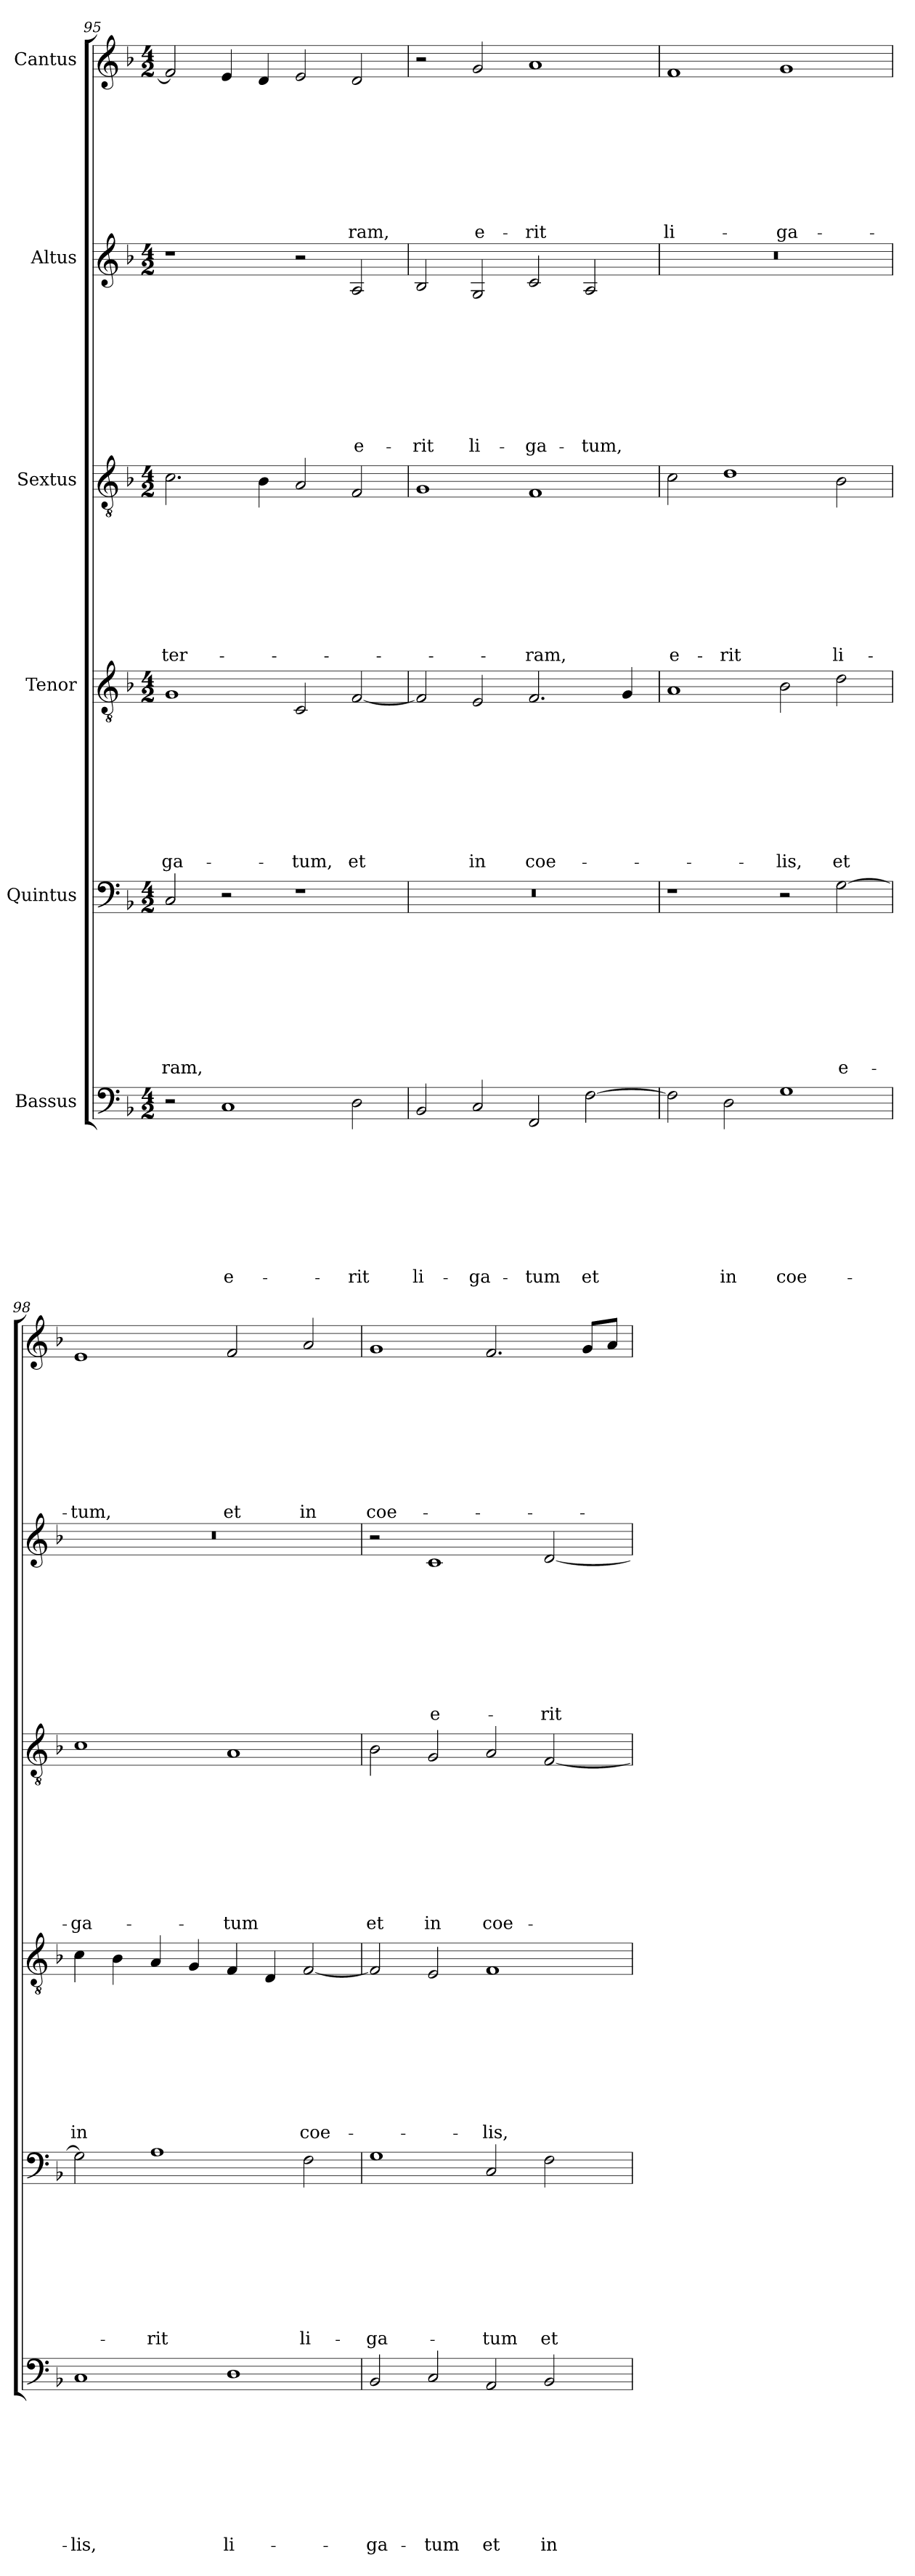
**kern	**text	**text	**text	**text	**text	**text	**text	**text	**text	**kern	**text	**text	**text	**text	**text	**text	**text	**text	**text	**kern	**text	**text	**text	**text	**text	**text	**text	**text	**text	**kern	**text	**text	**text	**text	**text	**text	**text	**text	**text	**kern	**text	**text	**text	**text	**text	**text	**text	**text	**text	**kern	**text	**text	**text	**text	**text	**text	**text	**text	**text
*part6	*part6	*part6	*part6	*part6	*part6	*part6	*part6	*part6	*part6	*part5	*part5	*part5	*part5	*part5	*part5	*part5	*part5	*part5	*part5	*part4	*part4	*part4	*part4	*part4	*part4	*part4	*part4	*part4	*part4	*part3	*part3	*part3	*part3	*part3	*part3	*part3	*part3	*part3	*part3	*part2	*part2	*part2	*part2	*part2	*part2	*part2	*part2	*part2	*part2	*part1	*part1	*part1	*part1	*part1	*part1	*part1	*part1	*part1	*part1
*staff6	*staff6	*staff6	*staff6	*staff6	*staff6	*staff6	*staff6	*staff6	*staff6	*staff5	*staff5	*staff5	*staff5	*staff5	*staff5	*staff5	*staff5	*staff5	*staff5	*staff4	*staff4	*staff4	*staff4	*staff4	*staff4	*staff4	*staff4	*staff4	*staff4	*staff3	*staff3	*staff3	*staff3	*staff3	*staff3	*staff3	*staff3	*staff3	*staff3	*staff2	*staff2	*staff2	*staff2	*staff2	*staff2	*staff2	*staff2	*staff2	*staff2	*staff1	*staff1	*staff1	*staff1	*staff1	*staff1	*staff1	*staff1	*staff1	*staff1
*I"Bassus	*	*	*	*	*	*	*	*	*	*I"Quintus	*	*	*	*	*	*	*	*	*	*I"Tenor	*	*	*	*	*	*	*	*	*	*I"Sextus	*	*	*	*	*	*	*	*	*	*I"Altus	*	*	*	*	*	*	*	*	*	*I"Cantus	*	*	*	*	*	*	*	*	*
!!LO:PB:g=z
*clefF4	*	*	*	*	*	*	*	*	*	*clefF4	*	*	*	*	*	*	*	*	*	*clefGv2	*	*	*	*	*	*	*	*	*	*clefGv2	*	*	*	*	*	*	*	*	*	*clefG2	*	*	*	*	*	*	*	*	*	*clefG2	*	*	*	*	*	*	*	*	*
*k[b-]	*	*	*	*	*	*	*	*	*	*k[b-]	*	*	*	*	*	*	*	*	*	*k[b-]	*	*	*	*	*	*	*	*	*	*k[b-]	*	*	*	*	*	*	*	*	*	*k[b-]	*	*	*	*	*	*	*	*	*	*k[b-]	*	*	*	*	*	*	*	*	*
*F:	*	*	*	*	*	*	*	*	*	*F:	*	*	*	*	*	*	*	*	*	*F:	*	*	*	*	*	*	*	*	*	*F:	*	*	*	*	*	*	*	*	*	*F:	*	*	*	*	*	*	*	*	*	*F:	*	*	*	*	*	*	*	*	*
*M4/2	*	*	*	*	*	*	*	*	*	*M4/2	*	*	*	*	*	*	*	*	*	*M4/2	*	*	*	*	*	*	*	*	*	*M4/2	*	*	*	*	*	*	*	*	*	*M4/2	*	*	*	*	*	*	*	*	*	*M4/2	*	*	*	*	*	*	*	*	*
=95	=95	=95	=95	=95	=95	=95	=95	=95	=95	=95	=95	=95	=95	=95	=95	=95	=95	=95	=95	=95	=95	=95	=95	=95	=95	=95	=95	=95	=95	=95	=95	=95	=95	=95	=95	=95	=95	=95	=95	=95	=95	=95	=95	=95	=95	=95	=95	=95	=95	=95	=95	=95	=95	=95	=95	=95	=95	=95	=95
!	!	!	!	!	!	!	!	!	!	!	!	!	!	!	!	!	!	!	!LO:LY:b	!	!	!	!	!	!	!	!	!	!LO:LY:b	!	!	!	!	!	!	!	!	!	!LO:LY:b	!	!	!	!	!	!	!	!	!	!	!	!	!	!	!	!	!	!	!	!
2r	.	.	.	.	.	.	.	.	.	2C/	.	.	.	.	.	.	.	.	-ram,	1G	.	.	.	.	.	.	.	.	-ga-	2.c\	.	.	.	.	.	.	.	.	ter-	1r	.	.	.	.	.	.	.	.	.	2f/]	.	.	.	.	.	.	.	.	.
!	!	!	!	!	!	!	!	!	!LO:LY:b	!	!	!	!	!	!	!	!	!	!	!	!	!	!	!	!	!	!	!	!	!	!	!	!	!	!	!	!	!	!	!	!	!	!	!	!	!	!	!	!	!	!	!	!	!	!	!	!	!	!
1C	.	.	.	.	.	.	.	.	e-	2r	.	.	.	.	.	.	.	.	.	.	.	.	.	.	.	.	.	.	.	.	.	.	.	.	.	.	.	.	.	.	.	.	.	.	.	.	.	.	.	4e/	.	.	.	.	.	.	.	.	.
.	.	.	.	.	.	.	.	.	.	.	.	.	.	.	.	.	.	.	.	.	.	.	.	.	.	.	.	.	.	4B-\	.	.	.	.	.	.	.	.	.	.	.	.	.	.	.	.	.	.	.	4d/	.	.	.	.	.	.	.	.	.
!	!	!	!	!	!	!	!	!	!	!	!	!	!	!	!	!	!	!	!	!	!	!	!	!	!	!	!	!	!LO:LY:b	!	!	!	!	!	!	!	!	!	!	!	!	!	!	!	!	!	!	!	!	!	!	!	!	!	!	!	!	!	!
.	.	.	.	.	.	.	.	.	.	1r	.	.	.	.	.	.	.	.	.	2C/	.	.	.	.	.	.	.	.	-tum,	2A/	.	.	.	.	.	.	.	.	.	2r	.	.	.	.	.	.	.	.	.	2e/	.	.	.	.	.	.	.	.	.
!	!	!	!	!	!	!	!	!	!LO:LY:b	!	!	!	!	!	!	!	!	!	!	!	!	!	!	!	!	!	!	!	!LO:LY:b	!	!	!	!	!	!	!	!	!	!	!	!	!	!	!	!	!	!	!	!LO:LY:b	!	!	!	!	!	!	!	!	!	!LO:LY:b
2D\	.	.	.	.	.	.	.	.	-rit	.	.	.	.	.	.	.	.	.	.	[2F/	.	.	.	.	.	.	.	.	et	2F/	.	.	.	.	.	.	.	.	.	2A/	.	.	.	.	.	.	.	.	e-	2d/	.	.	.	.	.	.	.	.	-ram,
=96	=96	=96	=96	=96	=96	=96	=96	=96	=96	=96	=96	=96	=96	=96	=96	=96	=96	=96	=96	=96	=96	=96	=96	=96	=96	=96	=96	=96	=96	=96	=96	=96	=96	=96	=96	=96	=96	=96	=96	=96	=96	=96	=96	=96	=96	=96	=96	=96	=96	=96	=96	=96	=96	=96	=96	=96	=96	=96	=96
!	!	!	!	!	!	!	!	!	!LO:LY:b	!	!	!	!	!	!	!	!	!	!	!	!	!	!	!	!	!	!	!	!	!	!	!	!	!	!	!	!	!	!	!	!	!	!	!	!	!	!	!	!LO:LY:b	!	!	!	!	!	!	!	!	!	!
2BB-/	.	.	.	.	.	.	.	.	li-	0r	.	.	.	.	.	.	.	.	.	2F/]	.	.	.	.	.	.	.	.	.	1G	.	.	.	.	.	.	.	.	.	2B-/	.	.	.	.	.	.	.	.	-rit	2r	.	.	.	.	.	.	.	.	.
!	!	!	!	!	!	!	!	!	!LO:LY:b	!	!	!	!	!	!	!	!	!	!	!	!	!	!	!	!	!	!	!	!LO:LY:b	!	!	!	!	!	!	!	!	!	!	!	!	!	!	!	!	!	!	!	!LO:LY:b	!	!	!	!	!	!	!	!	!	!LO:LY:b
2C/	.	.	.	.	.	.	.	.	-ga-	.	.	.	.	.	.	.	.	.	.	2E/	.	.	.	.	.	.	.	.	in	.	.	.	.	.	.	.	.	.	.	2G/	.	.	.	.	.	.	.	.	li-	2g/	.	.	.	.	.	.	.	.	e-
!	!	!	!	!	!	!	!	!	!LO:LY:b	!	!	!	!	!	!	!	!	!	!	!	!	!	!	!	!	!	!	!	!LO:LY:b	!	!	!	!	!	!	!	!	!	!LO:LY:b	!	!	!	!	!	!	!	!	!	!LO:LY:b	!	!	!	!	!	!	!	!	!	!LO:LY:b
2FF/	.	.	.	.	.	.	.	.	-tum	.	.	.	.	.	.	.	.	.	.	2.F/	.	.	.	.	.	.	.	.	coe-	1F	.	.	.	.	.	.	.	.	-ram,	2c/	.	.	.	.	.	.	.	.	-ga-	1a	.	.	.	.	.	.	.	.	-rit
!	!	!	!	!	!	!	!	!	!LO:LY:b	!	!	!	!	!	!	!	!	!	!	!	!	!	!	!	!	!	!	!	!	!	!	!	!	!	!	!	!	!	!	!	!	!	!	!	!	!	!	!	!LO:LY:b	!	!	!	!	!	!	!	!	!	!
[2F\	.	.	.	.	.	.	.	.	et	.	.	.	.	.	.	.	.	.	.	.	.	.	.	.	.	.	.	.	.	.	.	.	.	.	.	.	.	.	.	2A/	.	.	.	.	.	.	.	.	-tum,	.	.	.	.	.	.	.	.	.	.
.	.	.	.	.	.	.	.	.	.	.	.	.	.	.	.	.	.	.	.	4G/	.	.	.	.	.	.	.	.	.	.	.	.	.	.	.	.	.	.	.	.	.	.	.	.	.	.	.	.	.	.	.	.	.	.	.	.	.	.	.
=97	=97	=97	=97	=97	=97	=97	=97	=97	=97	=97	=97	=97	=97	=97	=97	=97	=97	=97	=97	=97	=97	=97	=97	=97	=97	=97	=97	=97	=97	=97	=97	=97	=97	=97	=97	=97	=97	=97	=97	=97	=97	=97	=97	=97	=97	=97	=97	=97	=97	=97	=97	=97	=97	=97	=97	=97	=97	=97	=97
!	!	!	!	!	!	!	!	!	!	!	!	!	!	!	!	!	!	!	!	!	!	!	!	!	!	!	!	!	!	!	!	!	!	!	!	!	!	!	!LO:LY:b	!	!	!	!	!	!	!	!	!	!	!	!	!	!	!	!	!	!	!	!LO:LY:b
2F\]	.	.	.	.	.	.	.	.	.	1r	.	.	.	.	.	.	.	.	.	1A	.	.	.	.	.	.	.	.	.	2c\	.	.	.	.	.	.	.	.	e-	0r	.	.	.	.	.	.	.	.	.	1f	.	.	.	.	.	.	.	.	li-
!	!	!	!	!	!	!	!	!	!LO:LY:b	!	!	!	!	!	!	!	!	!	!	!	!	!	!	!	!	!	!	!	!	!	!	!	!	!	!	!	!	!	!LO:LY:b	!	!	!	!	!	!	!	!	!	!	!	!	!	!	!	!	!	!	!	!
2D\	.	.	.	.	.	.	.	.	in	.	.	.	.	.	.	.	.	.	.	.	.	.	.	.	.	.	.	.	.	1d	.	.	.	.	.	.	.	.	-rit	.	.	.	.	.	.	.	.	.	.	.	.	.	.	.	.	.	.	.	.
!	!	!	!	!	!	!	!	!	!LO:LY:b	!	!	!	!	!	!	!	!	!	!	!	!	!	!	!	!	!	!	!	!LO:LY:b	!	!	!	!	!	!	!	!	!	!	!	!	!	!	!	!	!	!	!	!	!	!	!	!	!	!	!	!	!	!LO:LY:b
1G	.	.	.	.	.	.	.	.	coe-	2r	.	.	.	.	.	.	.	.	.	2B-\	.	.	.	.	.	.	.	.	-lis,	.	.	.	.	.	.	.	.	.	.	.	.	.	.	.	.	.	.	.	.	1g	.	.	.	.	.	.	.	.	-ga-
!	!	!	!	!	!	!	!	!	!	!	!	!	!	!	!	!	!	!	!LO:LY:b	!	!	!	!	!	!	!	!	!	!LO:LY:b	!	!	!	!	!	!	!	!	!	!LO:LY:b	!	!	!	!	!	!	!	!	!	!	!	!	!	!	!	!	!	!	!	!
.	.	.	.	.	.	.	.	.	.	[2G\	.	.	.	.	.	.	.	.	e-	2d\	.	.	.	.	.	.	.	.	et	2B-\	.	.	.	.	.	.	.	.	li-	.	.	.	.	.	.	.	.	.	.	.	.	.	.	.	.	.	.	.	.
=98	=98	=98	=98	=98	=98	=98	=98	=98	=98	=98	=98	=98	=98	=98	=98	=98	=98	=98	=98	=98	=98	=98	=98	=98	=98	=98	=98	=98	=98	=98	=98	=98	=98	=98	=98	=98	=98	=98	=98	=98	=98	=98	=98	=98	=98	=98	=98	=98	=98	=98	=98	=98	=98	=98	=98	=98	=98	=98	=98
!	!	!	!	!	!	!	!	!	!LO:LY:b	!	!	!	!	!	!	!	!	!	!	!	!	!	!	!	!	!	!	!	!LO:LY:b	!	!	!	!	!	!	!	!	!	!LO:LY:b	!	!	!	!	!	!	!	!	!	!	!	!	!	!	!	!	!	!	!	!LO:LY:b
1C	.	.	.	.	.	.	.	.	-lis,	2G\]	.	.	.	.	.	.	.	.	.	4c\	.	.	.	.	.	.	.	.	in	1c	.	.	.	.	.	.	.	.	-ga-	0r	.	.	.	.	.	.	.	.	.	1e	.	.	.	.	.	.	.	.	-tum,
.	.	.	.	.	.	.	.	.	.	.	.	.	.	.	.	.	.	.	.	4B-\	.	.	.	.	.	.	.	.	.	.	.	.	.	.	.	.	.	.	.	.	.	.	.	.	.	.	.	.	.	.	.	.	.	.	.	.	.	.	.
!	!	!	!	!	!	!	!	!	!	!	!	!	!	!	!	!	!	!	!LO:LY:b	!	!	!	!	!	!	!	!	!	!	!	!	!	!	!	!	!	!	!	!	!	!	!	!	!	!	!	!	!	!	!	!	!	!	!	!	!	!	!	!
.	.	.	.	.	.	.	.	.	.	1A	.	.	.	.	.	.	.	.	-rit	4A/	.	.	.	.	.	.	.	.	.	.	.	.	.	.	.	.	.	.	.	.	.	.	.	.	.	.	.	.	.	.	.	.	.	.	.	.	.	.	.
.	.	.	.	.	.	.	.	.	.	.	.	.	.	.	.	.	.	.	.	4G/	.	.	.	.	.	.	.	.	.	.	.	.	.	.	.	.	.	.	.	.	.	.	.	.	.	.	.	.	.	.	.	.	.	.	.	.	.	.	.
!	!	!	!	!	!	!	!	!	!LO:LY:b	!	!	!	!	!	!	!	!	!	!	!	!	!	!	!	!	!	!	!	!	!	!	!	!	!	!	!	!	!	!LO:LY:b	!	!	!	!	!	!	!	!	!	!	!	!	!	!	!	!	!	!	!	!LO:LY:b
1D	.	.	.	.	.	.	.	.	li-	.	.	.	.	.	.	.	.	.	.	4F/	.	.	.	.	.	.	.	.	.	1A	.	.	.	.	.	.	.	.	-tum	.	.	.	.	.	.	.	.	.	.	2f/	.	.	.	.	.	.	.	.	et
.	.	.	.	.	.	.	.	.	.	.	.	.	.	.	.	.	.	.	.	4D/	.	.	.	.	.	.	.	.	.	.	.	.	.	.	.	.	.	.	.	.	.	.	.	.	.	.	.	.	.	.	.	.	.	.	.	.	.	.	.
!	!	!	!	!	!	!	!	!	!	!	!	!	!	!	!	!	!	!	!LO:LY:b	!	!	!	!	!	!	!	!	!	!LO:LY:b	!	!	!	!	!	!	!	!	!	!	!	!	!	!	!	!	!	!	!	!	!	!	!	!	!	!	!	!	!	!LO:LY:b
.	.	.	.	.	.	.	.	.	.	2F\	.	.	.	.	.	.	.	.	li-	[2F/	.	.	.	.	.	.	.	.	coe-	.	.	.	.	.	.	.	.	.	.	.	.	.	.	.	.	.	.	.	.	2a/	.	.	.	.	.	.	.	.	in
!!LO:LB:g=z
=99	=99	=99	=99	=99	=99	=99	=99	=99	=99	=99	=99	=99	=99	=99	=99	=99	=99	=99	=99	=99	=99	=99	=99	=99	=99	=99	=99	=99	=99	=99	=99	=99	=99	=99	=99	=99	=99	=99	=99	=99	=99	=99	=99	=99	=99	=99	=99	=99	=99	=99	=99	=99	=99	=99	=99	=99	=99	=99	=99
!	!	!	!	!	!	!	!	!	!LO:LY:b	!	!	!	!	!	!	!	!	!	!LO:LY:b	!	!	!	!	!	!	!	!	!	!	!	!	!	!	!	!	!	!	!	!LO:LY:b	!	!	!	!	!	!	!	!	!	!	!	!	!	!	!	!	!	!	!	!LO:LY:b
2BB-/	.	.	.	.	.	.	.	.	-ga-	1G	.	.	.	.	.	.	.	.	-ga-	2F/]	.	.	.	.	.	.	.	.	.	2B-\	.	.	.	.	.	.	.	.	et	2r	.	.	.	.	.	.	.	.	.	1g	.	.	.	.	.	.	.	.	coe-
!	!	!	!	!	!	!	!	!	!LO:LY:b	!	!	!	!	!	!	!	!	!	!	!	!	!	!	!	!	!	!	!	!	!	!	!	!	!	!	!	!	!	!LO:LY:b	!	!	!	!	!	!	!	!	!	!LO:LY:b	!	!	!	!	!	!	!	!	!	!
2C/	.	.	.	.	.	.	.	.	-tum	.	.	.	.	.	.	.	.	.	.	2E/	.	.	.	.	.	.	.	.	.	2G/	.	.	.	.	.	.	.	.	in	1c	.	.	.	.	.	.	.	.	e-	.	.	.	.	.	.	.	.	.	.
!	!	!	!	!	!	!	!	!	!LO:LY:b	!	!	!	!	!	!	!	!	!	!LO:LY:b	!	!	!	!	!	!	!	!	!	!LO:LY:b	!	!	!	!	!	!	!	!	!	!LO:LY:b	!	!	!	!	!	!	!	!	!	!	!	!	!	!	!	!	!	!	!	!
2AA/	.	.	.	.	.	.	.	.	et	2C/	.	.	.	.	.	.	.	.	-tum	1F	.	.	.	.	.	.	.	.	-lis,	2A/	.	.	.	.	.	.	.	.	coe-	.	.	.	.	.	.	.	.	.	.	2.f/	.	.	.	.	.	.	.	.	.
!	!	!	!	!	!	!	!	!	!LO:LY:b	!	!	!	!	!	!	!	!	!	!LO:LY:b	!	!	!	!	!	!	!	!	!	!	!	!	!	!	!	!	!	!	!	!	!	!	!	!	!	!	!	!	!	!LO:LY:b	!	!	!	!	!	!	!	!	!	!
2BB-/	.	.	.	.	.	.	.	.	in	2F\	.	.	.	.	.	.	.	.	et	.	.	.	.	.	.	.	.	.	.	[2F/	.	.	.	.	.	.	.	.	.	[2d/	.	.	.	.	.	.	.	.	-rit	.	.	.	.	.	.	.	.	.	.
.	.	.	.	.	.	.	.	.	.	.	.	.	.	.	.	.	.	.	.	.	.	.	.	.	.	.	.	.	.	.	.	.	.	.	.	.	.	.	.	.	.	.	.	.	.	.	.	.	.	8g/L	.	.	.	.	.	.	.	.	.
.	.	.	.	.	.	.	.	.	.	.	.	.	.	.	.	.	.	.	.	.	.	.	.	.	.	.	.	.	.	.	.	.	.	.	.	.	.	.	.	.	.	.	.	.	.	.	.	.	.	8a/J	.	.	.	.	.	.	.	.	.
=	=	=	=	=	=	=	=	=	=	=	=	=	=	=	=	=	=	=	=	=	=	=	=	=	=	=	=	=	=	=	=	=	=	=	=	=	=	=	=	=	=	=	=	=	=	=	=	=	=	=	=	=	=	=	=	=	=	=	=
*-	*-	*-	*-	*-	*-	*-	*-	*-	*-	*-	*-	*-	*-	*-	*-	*-	*-	*-	*-	*-	*-	*-	*-	*-	*-	*-	*-	*-	*-	*-	*-	*-	*-	*-	*-	*-	*-	*-	*-	*-	*-	*-	*-	*-	*-	*-	*-	*-	*-	*-	*-	*-	*-	*-	*-	*-	*-	*-	*-
